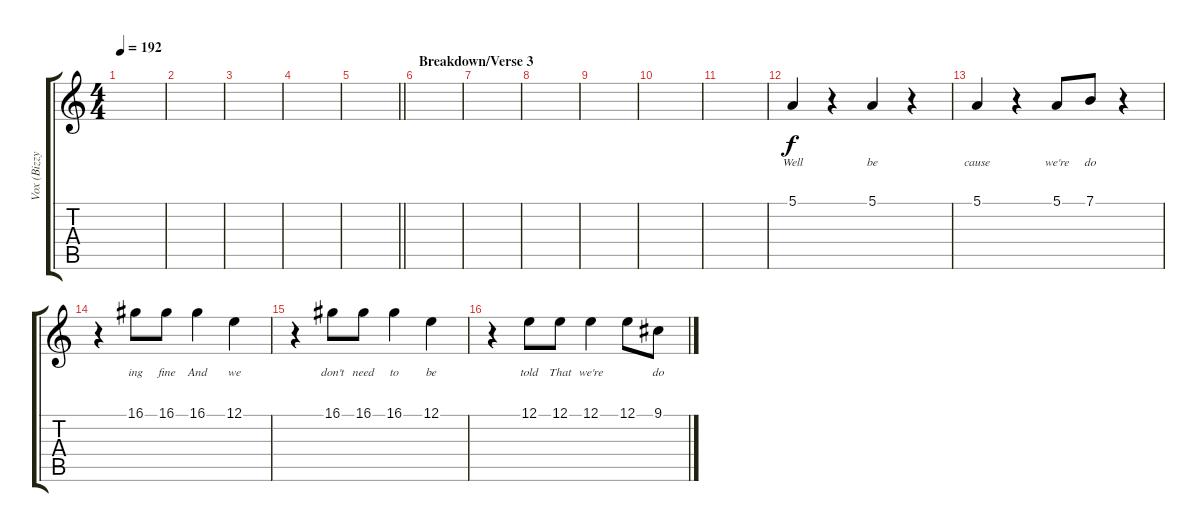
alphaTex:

\track ("Vox (Bizzy D)" "Vox (Bizzy") {instrument lead2sawtooth}
\staff {score tabs}
\tuning (E4 B3 G3 D3 A2 E2) {hide}
\ts (4 4)
\tempo 192
\clef g2
\ks c
|
|
|
|
\barLineRight lightlight
|
\section ("" "Breakdown/Verse 3")
|
|
|
|
|
|
5.1.4{lyrics (0 "Well") lyrics (1 "") lyrics (2 "") lyrics (3 "") lyrics (4 "")} r.4 5.1.4{lyrics (0 "be") lyrics (1 "") lyrics (2 "") lyrics (3 "") lyrics (4 "")} r.4 |
5.1.4{lyrics (0 "cause") lyrics (1 "") lyrics (2 "") lyrics (3 "") lyrics (4 "")} r.4 5.1.8{lyrics (0 "we're") lyrics (1 "") lyrics (2 "") lyrics (3 "") lyrics (4 "")} 7.1.8{lyrics (0 "do") lyrics (1 "") lyrics (2 "") lyrics (3 "") lyrics (4 "")} r.4 |
r.4 16.1.8{lyrics (0 "ing") lyrics (1 "") lyrics (2 "") lyrics (3 "") lyrics (4 "")} 16.1.8{lyrics (0 "fine") lyrics (1 "") lyrics (2 "") lyrics (3 "") lyrics (4 "")} 16.1.4{lyrics (0 "And") lyrics (1 "") lyrics (2 "") lyrics (3 "") lyrics (4 "")} 12.1.4{lyrics (0 "we") lyrics (1 "") lyrics (2 "") lyrics (3 "") lyrics (4 "")} |
r.4 16.1.8{lyrics (0 "don't") lyrics (1 "") lyrics (2 "") lyrics (3 "") lyrics (4 "")} 16.1.8{lyrics (0 "need") lyrics (1 "") lyrics (2 "") lyrics (3 "") lyrics (4 "")} 16.1.4{lyrics (0 "to") lyrics (1 "") lyrics (2 "") lyrics (3 "") lyrics (4 "")} 12.1.4{lyrics (0 "be") lyrics (1 "") lyrics (2 "") lyrics (3 "") lyrics (4 "")} |
r.4 12.1.8{lyrics (0 "told") lyrics (1 "") lyrics (2 "") lyrics (3 "") lyrics (4 "")} 12.1.8{lyrics (0 "That") lyrics (1 "") lyrics (2 "") lyrics (3 "") lyrics (4 "")} 12.1.4{lyrics (0 "we're") lyrics (1 "") lyrics (2 "") lyrics (3 "") lyrics (4 "")} 12.1.8{lyrics (0 "") lyrics (1 "") lyrics (2 "") lyrics (3 "") lyrics (4 "")} 9.1.8{lyrics (0 "do") lyrics (1 "") lyrics (2 "") lyrics (3 "") lyrics (4 "")}
